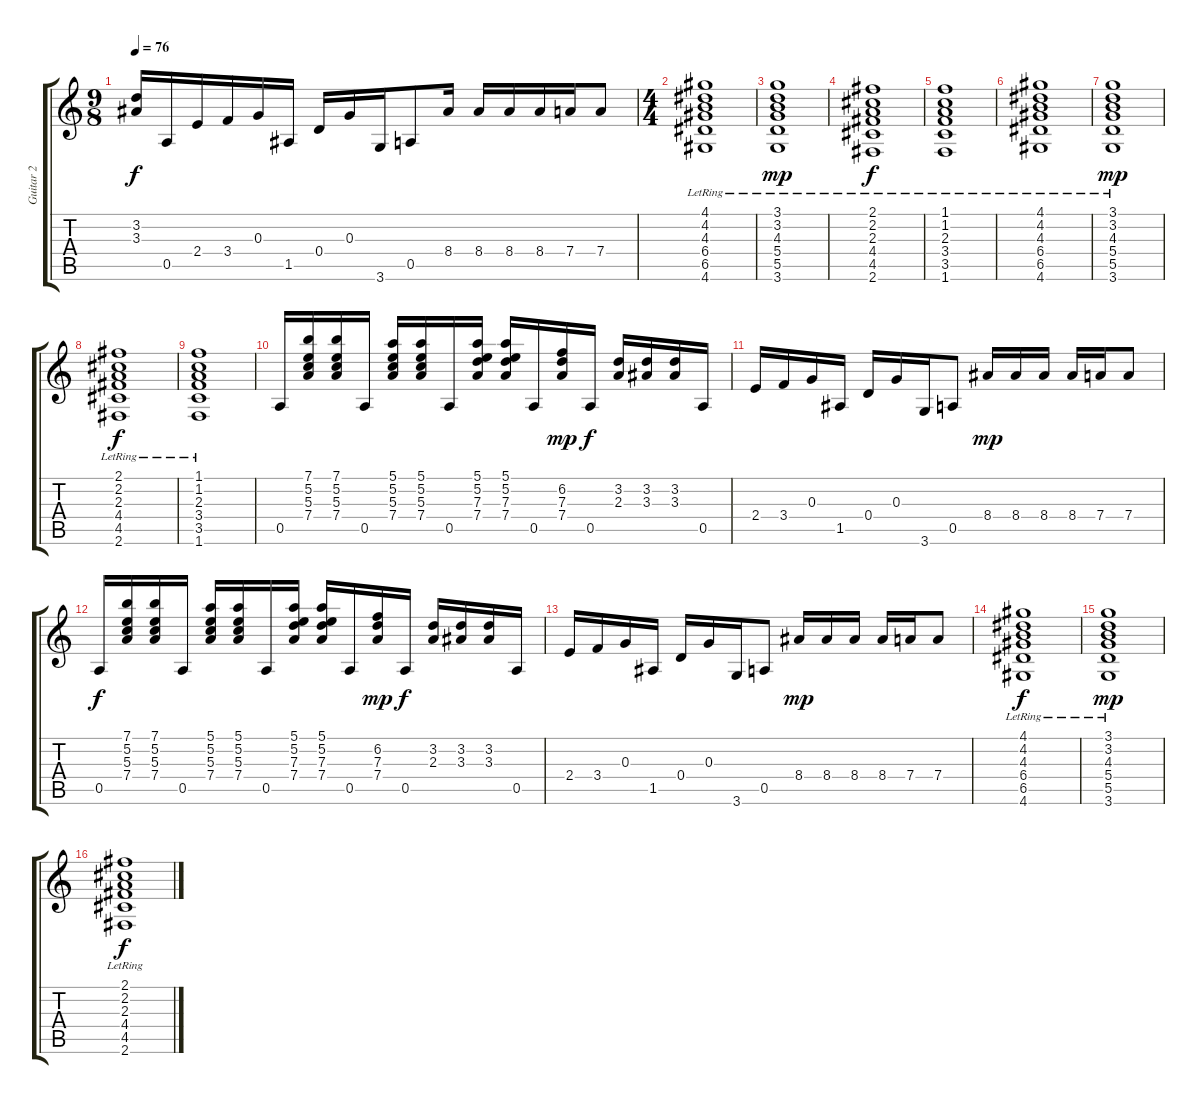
\track ("Guitar 2" "Guitar 2") {instrument electricguitarclean}
\staff {score tabs}
\tuning (E4 B3 G3 D3 A2 E2) {hide}
\ts (9 8)
\tempo 76
\clef g2
\ks c
(3.2 3.3).16{dy f} 0.5.16 2.4.16 3.4.16 0.3.16 1.5.16 0.4.16 0.3.16 3.6.16 0.5.8 8.4.16 8.4.16 8.4.16 8.4.16 7.4.16 7.4.8 |
\ts (4 4)
(4.1{lr} 4.2{lr} 4.3{lr} 6.4 6.5 4.6).1 |
(3.1{lr} 3.2{lr} 4.3 5.4 5.5 3.6).1{dy mp} |
(2.1{lr} 2.2{lr} 2.3{lr} 4.4 4.5 2.6).1{dy f} |
(1.1{lr} 1.2{lr} 2.3{lr} 3.4 3.5 1.6).1 |
(4.1{lr} 4.2{lr} 4.3{lr} 6.4 6.5 4.6).1 |
(3.1{lr} 3.2{lr} 4.3 5.4 5.5 3.6).1{dy mp} |
(2.1{lr} 2.2{lr} 2.3{lr} 4.4 4.5 2.6).1{dy f} |
(1.1{lr} 1.2{lr} 2.3{lr} 3.4 3.5 1.6).1 |
0.5.16 (7.1 5.2 5.3 7.4).16 (7.1 5.2 5.3 7.4).16 0.5.16 (5.1 5.2 5.3 7.4).16 (5.1 5.2 5.3 7.4).16 0.5.16 (5.1 5.2 7.3 7.4).16 (5.1 5.2 7.3 7.4).16 0.5.16 (6.2 7.3 7.4).16{dy mp} 0.5.16{dy f} (3.2 2.3).16 (3.2 3.3).16 (3.2 3.3).16 0.5.16 |
2.4.16 3.4.16 0.3.16 1.5.16 0.4.16 0.3.16 3.6.16 0.5.8 8.4.16{dy mp} 8.4.16 8.4.16 8.4.16 7.4.16 7.4.8 |
0.5.16{dy f} (7.1 5.2 5.3 7.4).16 (7.1 5.2 5.3 7.4).16 0.5.16 (5.1 5.2 5.3 7.4).16 (5.1 5.2 5.3 7.4).16 0.5.16 (5.1 5.2 7.3 7.4).16 (5.1 5.2 7.3 7.4).16 0.5.16 (6.2 7.3 7.4).16{dy mp} 0.5.16{dy f} (3.2 2.3).16 (3.2 3.3).16 (3.2 3.3).16 0.5.16 |
2.4.16 3.4.16 0.3.16 1.5.16 0.4.16 0.3.16 3.6.16 0.5.8 8.4.16{dy mp} 8.4.16 8.4.16 8.4.16 7.4.16 7.4.8 |
(4.1{lr} 4.2{lr} 4.3{lr} 6.4 6.5 4.6).1{dy f} |
(3.1{lr} 3.2{lr} 4.3 5.4 5.5 3.6).1{dy mp} |
(2.1{lr} 2.2{lr} 2.3{lr} 4.4 4.5 2.6).1{dy f}
